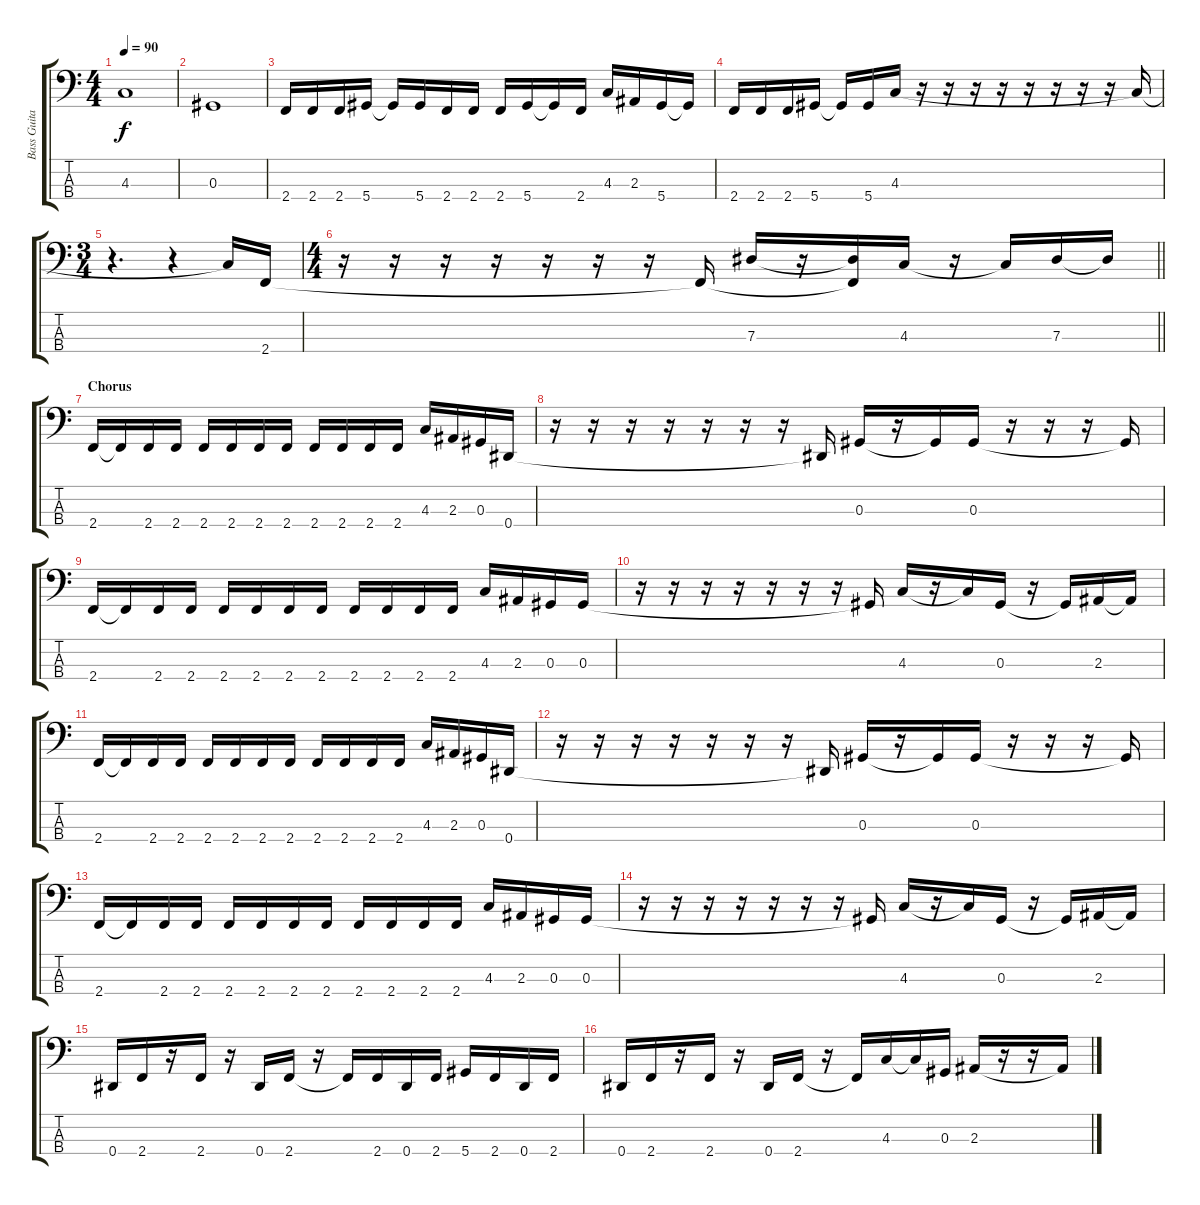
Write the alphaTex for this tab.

\track ("Bass Guitar" "Bass Guita") {instrument electricbassfinger}
\staff {score tabs}
\tuning (Gb2 Db2 Ab1 Eb1) {hide}
\ts (4 4)
\tempo 90
\clef f4
\ks c
4.3.1{dy f} |
0.3.1 |
2.4.16 2.4.16 2.4.16 5.4.16 5.4{t}.16 5.4.16 2.4.16 2.4.16 2.4.16 5.4.16 5.4{t}.16 2.4.16 4.3.16 2.3.16 5.4.16 5.4{t}.16 |
2.4.16 2.4.16 2.4.16 5.4.16 5.4{t}.16 5.4.16 4.3.16 r.16 r.16 r.16 r.16 r.16 r.16 r.16 r.16 4.3{t}.16 |
\ts (3 4)
r.4{d} r.4 4.3{t}.16 2.4.16 |
\ts (4 4)
\barLineRight lightlight
r.16 r.16 r.16 r.16 r.16 r.16 r.16 2.4{t}.16 7.3.16 r.16 (7.3{t} 2.4{t}).16 4.3.16 r.16 4.3{t}.16 7.3.16 7.3{t}.16 |
\section ("" "Chorus")
2.4.16 2.4{t}.16 2.4.16 2.4.16 2.4.16 2.4.16 2.4.16 2.4.16 2.4.16 2.4.16 2.4.16 2.4.16 4.3.16 2.3.16 0.3.16 0.4.16 |
r.16 r.16 r.16 r.16 r.16 r.16 r.16 0.4{t}.16 0.3.16 r.16 0.3{t}.16 0.3.16 r.16 r.16 r.16 0.3{t}.16 |
2.4.16 2.4{t}.16 2.4.16 2.4.16 2.4.16 2.4.16 2.4.16 2.4.16 2.4.16 2.4.16 2.4.16 2.4.16 4.3.16 2.3.16 0.3.16 0.3.16 |
r.16 r.16 r.16 r.16 r.16 r.16 r.16 0.3{t}.16 4.3.16 r.16 4.3{t}.16 0.3.16 r.16 0.3{t}.16 2.3.16 2.3{t}.16 |
2.4.16 2.4{t}.16 2.4.16 2.4.16 2.4.16 2.4.16 2.4.16 2.4.16 2.4.16 2.4.16 2.4.16 2.4.16 4.3.16 2.3.16 0.3.16 0.4.16 |
r.16 r.16 r.16 r.16 r.16 r.16 r.16 0.4{t}.16 0.3.16 r.16 0.3{t}.16 0.3.16 r.16 r.16 r.16 0.3{t}.16 |
2.4.16 2.4{t}.16 2.4.16 2.4.16 2.4.16 2.4.16 2.4.16 2.4.16 2.4.16 2.4.16 2.4.16 2.4.16 4.3.16 2.3.16 0.3.16 0.3.16 |
r.16 r.16 r.16 r.16 r.16 r.16 r.16 0.3{t}.16 4.3.16 r.16 4.3{t}.16 0.3.16 r.16 0.3{t}.16 2.3.16 2.3{t}.16 |
0.4.16 2.4.16 r.16 2.4.16 r.16 0.4.16 2.4.16 r.16 2.4{t}.16 2.4.16 0.4.16 2.4.16 5.4.16 2.4.16 0.4.16 2.4.16 |
0.4.16 2.4.16 r.16 2.4.16 r.16 0.4.16 2.4.16 r.16 2.4{t}.16 4.3.16 4.3{t}.16 0.3.16 2.3.16 r.16 r.16 2.3{t}.16
